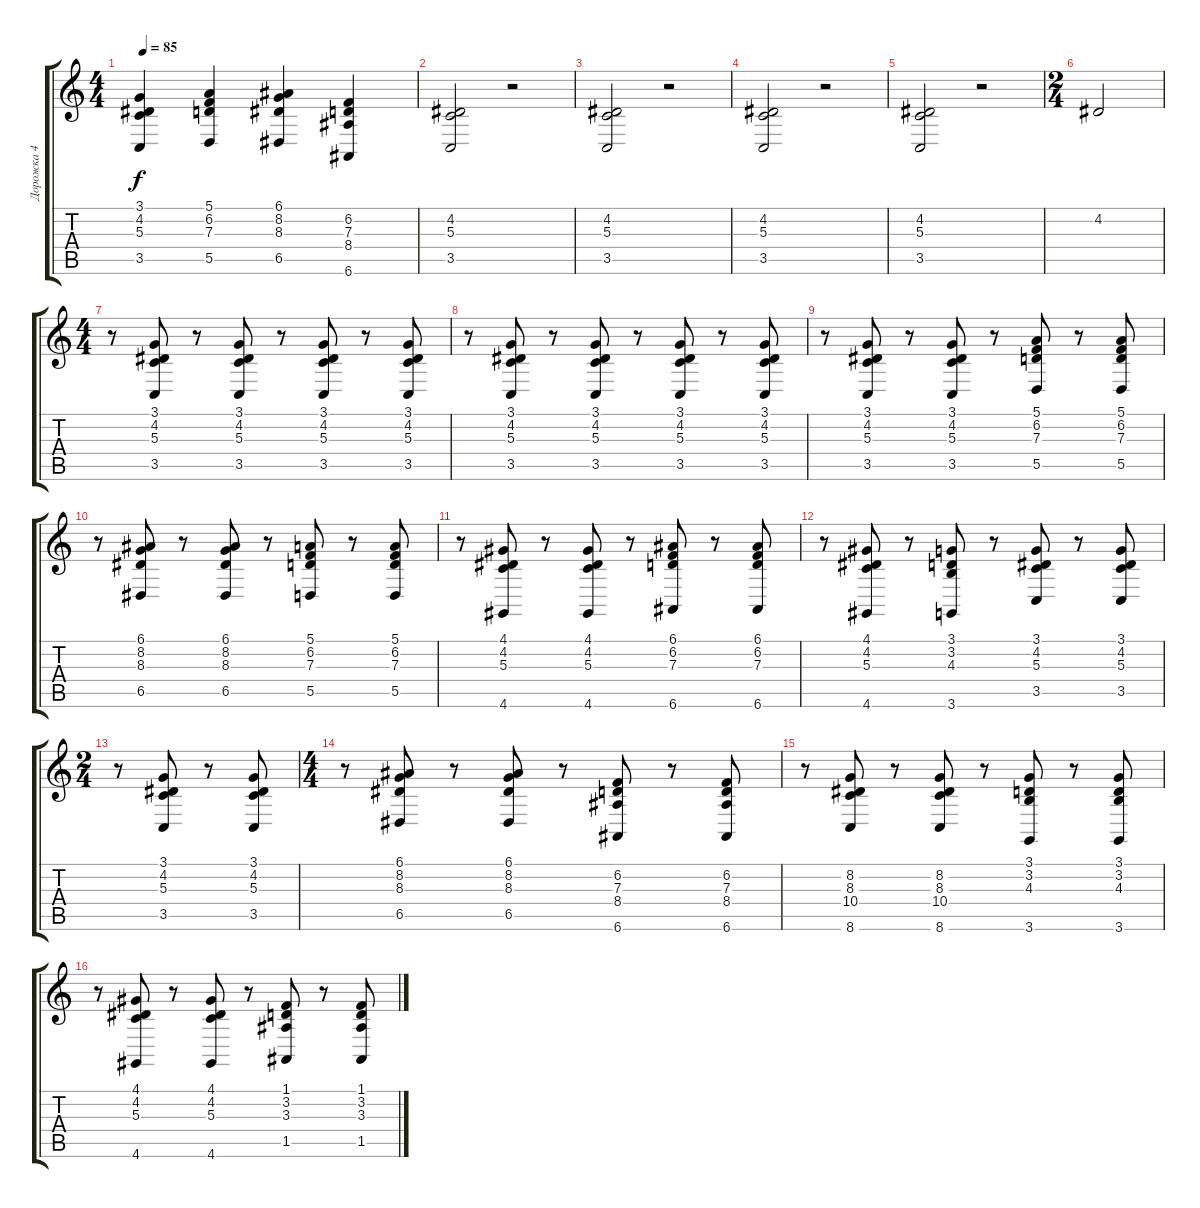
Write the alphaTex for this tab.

\track ("Дорожка 4" "Дорожка 4") {instrument stringensemble1}
\staff {score tabs}
\tuning (E4 B3 G3 D3 A2 E2) {hide}
\ts (4 4)
\tempo 85
\clef g2
\ks c
(3.1 4.2 5.3 3.5).4{dy f} (5.1 6.2 7.3 5.5).4 (6.1 8.2 8.3 6.5).4 (6.2 7.3 8.4 6.6).4 |
(4.2 5.3 3.5).2 r.2 |
(4.2 5.3 3.5).2 r.2 |
(4.2 5.3 3.5).2 r.2 |
(4.2 5.3 3.5).2 r.2 |
\ts (2 4)
4.2.2{volume 7} |
\ts (4 4)
r.8 (3.1 4.2 5.3 3.5).8{volume 14} r.8 (3.1 4.2 5.3 3.5).8 r.8 (3.1 4.2 5.3 3.5).8 r.8 (3.1 4.2 5.3 3.5).8 |
r.8 (3.1 4.2 5.3 3.5).8 r.8 (3.1 4.2 5.3 3.5).8 r.8 (3.1 4.2 5.3 3.5).8 r.8 (3.1 4.2 5.3 3.5).8 |
r.8 (3.1 4.2 5.3 3.5).8 r.8 (3.1 4.2 5.3 3.5).8 r.8 (5.1 6.2 7.3 5.5).8 r.8 (5.1 6.2 7.3 5.5).8 |
r.8 (6.1 8.2 8.3 6.5).8 r.8 (6.1 8.2 8.3 6.5).8 r.8 (5.1 6.2 7.3 5.5).8 r.8 (5.1 6.2 7.3 5.5).8 |
r.8 (4.1 4.2 5.3 4.6).8 r.8 (4.1 4.2 5.3 4.6).8 r.8 (6.1 6.2 7.3 6.6).8 r.8 (6.1 6.2 7.3 6.6).8 |
r.8 (4.1 4.2 5.3 4.6).8 r.8 (3.1 3.2 4.3 3.6).8 r.8 (3.1 4.2 5.3 3.5).8 r.8 (3.1 4.2 5.3 3.5).8 |
\ts (2 4)
r.8 (3.1 4.2 5.3 3.5).8 r.8 (3.1 4.2 5.3 3.5).8 |
\ts (4 4)
r.8 (6.1 8.2 8.3 6.5).8 r.8 (6.1 8.2 8.3 6.5).8 r.8 (6.2 7.3 8.4 6.6).8 r.8 (6.2 7.3 8.4 6.6).8 |
r.8 (8.2 8.3 10.4 8.6).8 r.8 (8.2 8.3 10.4 8.6).8 r.8 (3.1 3.2 4.3 3.6).8 r.8 (3.1 3.2 4.3 3.6).8 |
r.8 (4.1 4.2 5.3 4.6).8 r.8 (4.1 4.2 5.3 4.6).8 r.8 (1.1 3.2 3.3 1.5).8 r.8 (1.1 3.2 3.3 1.5).8
